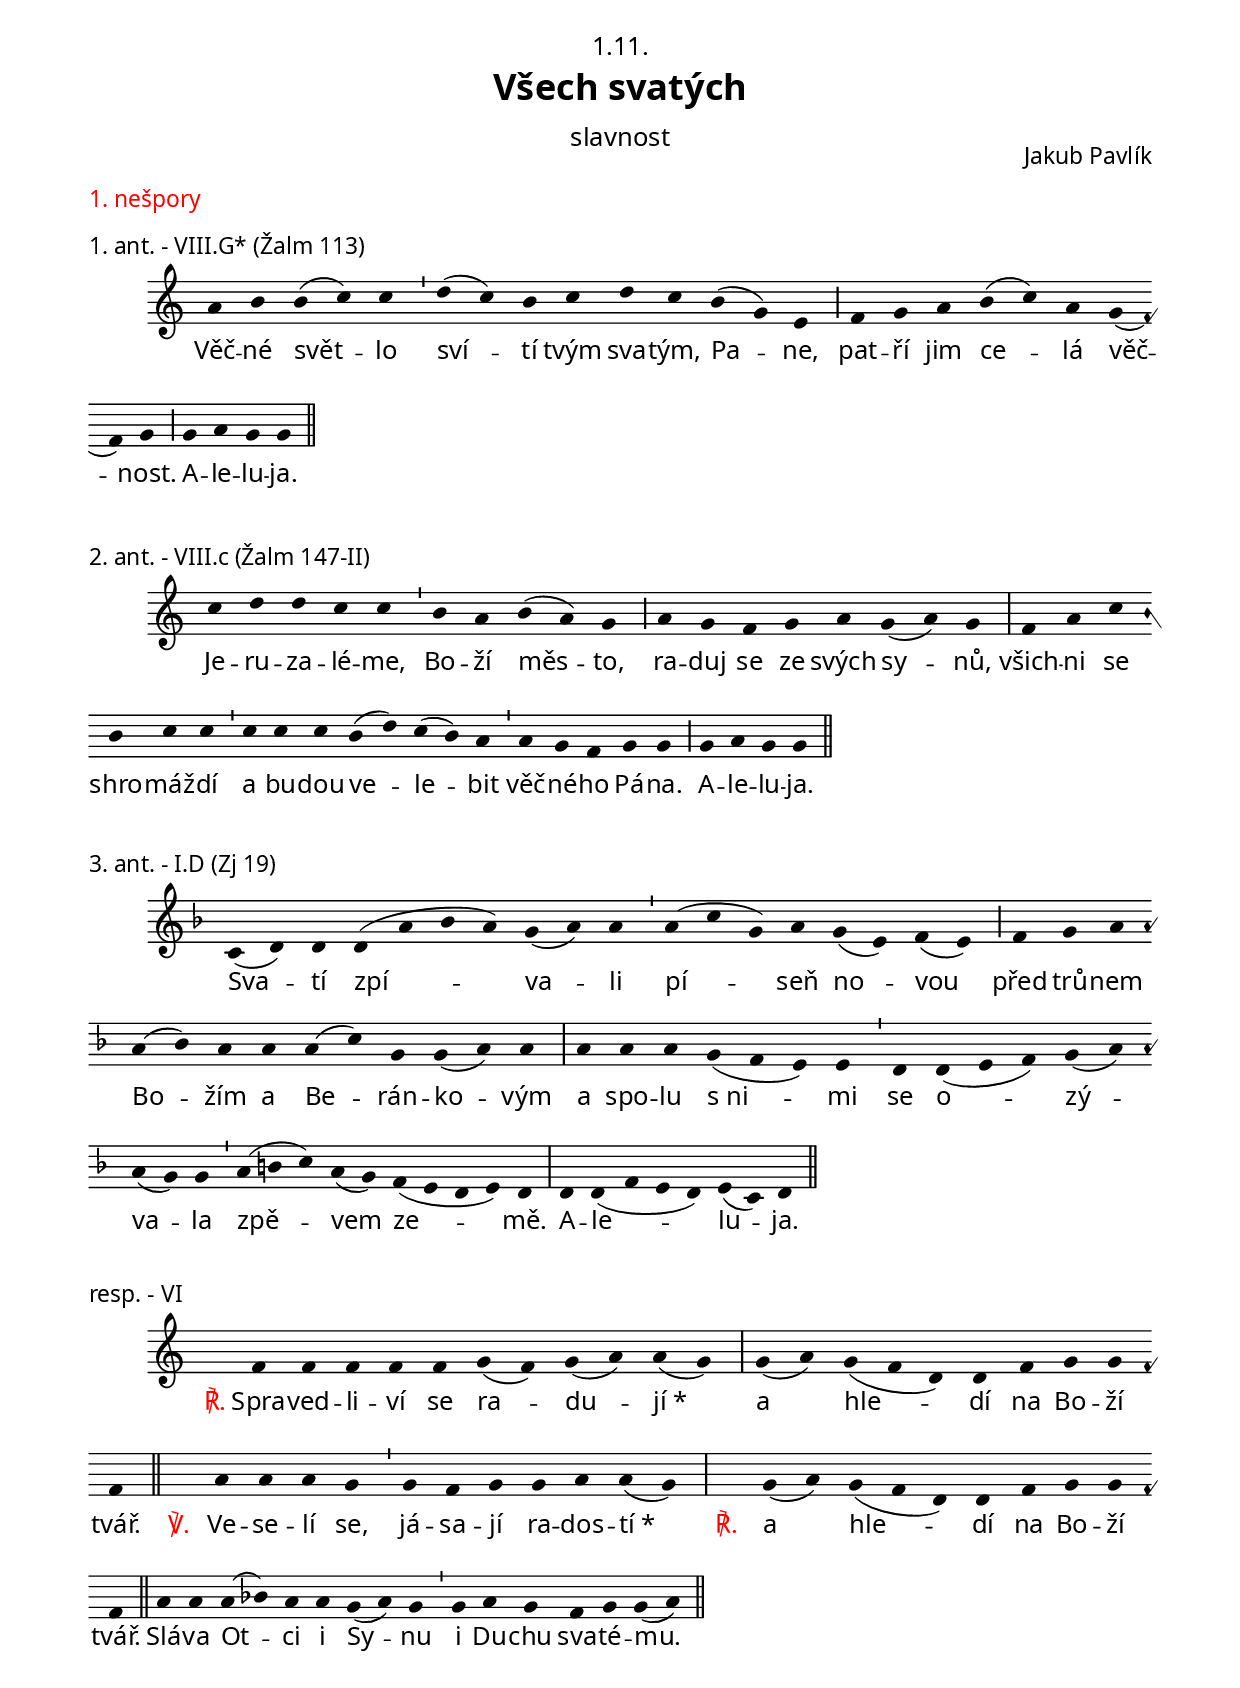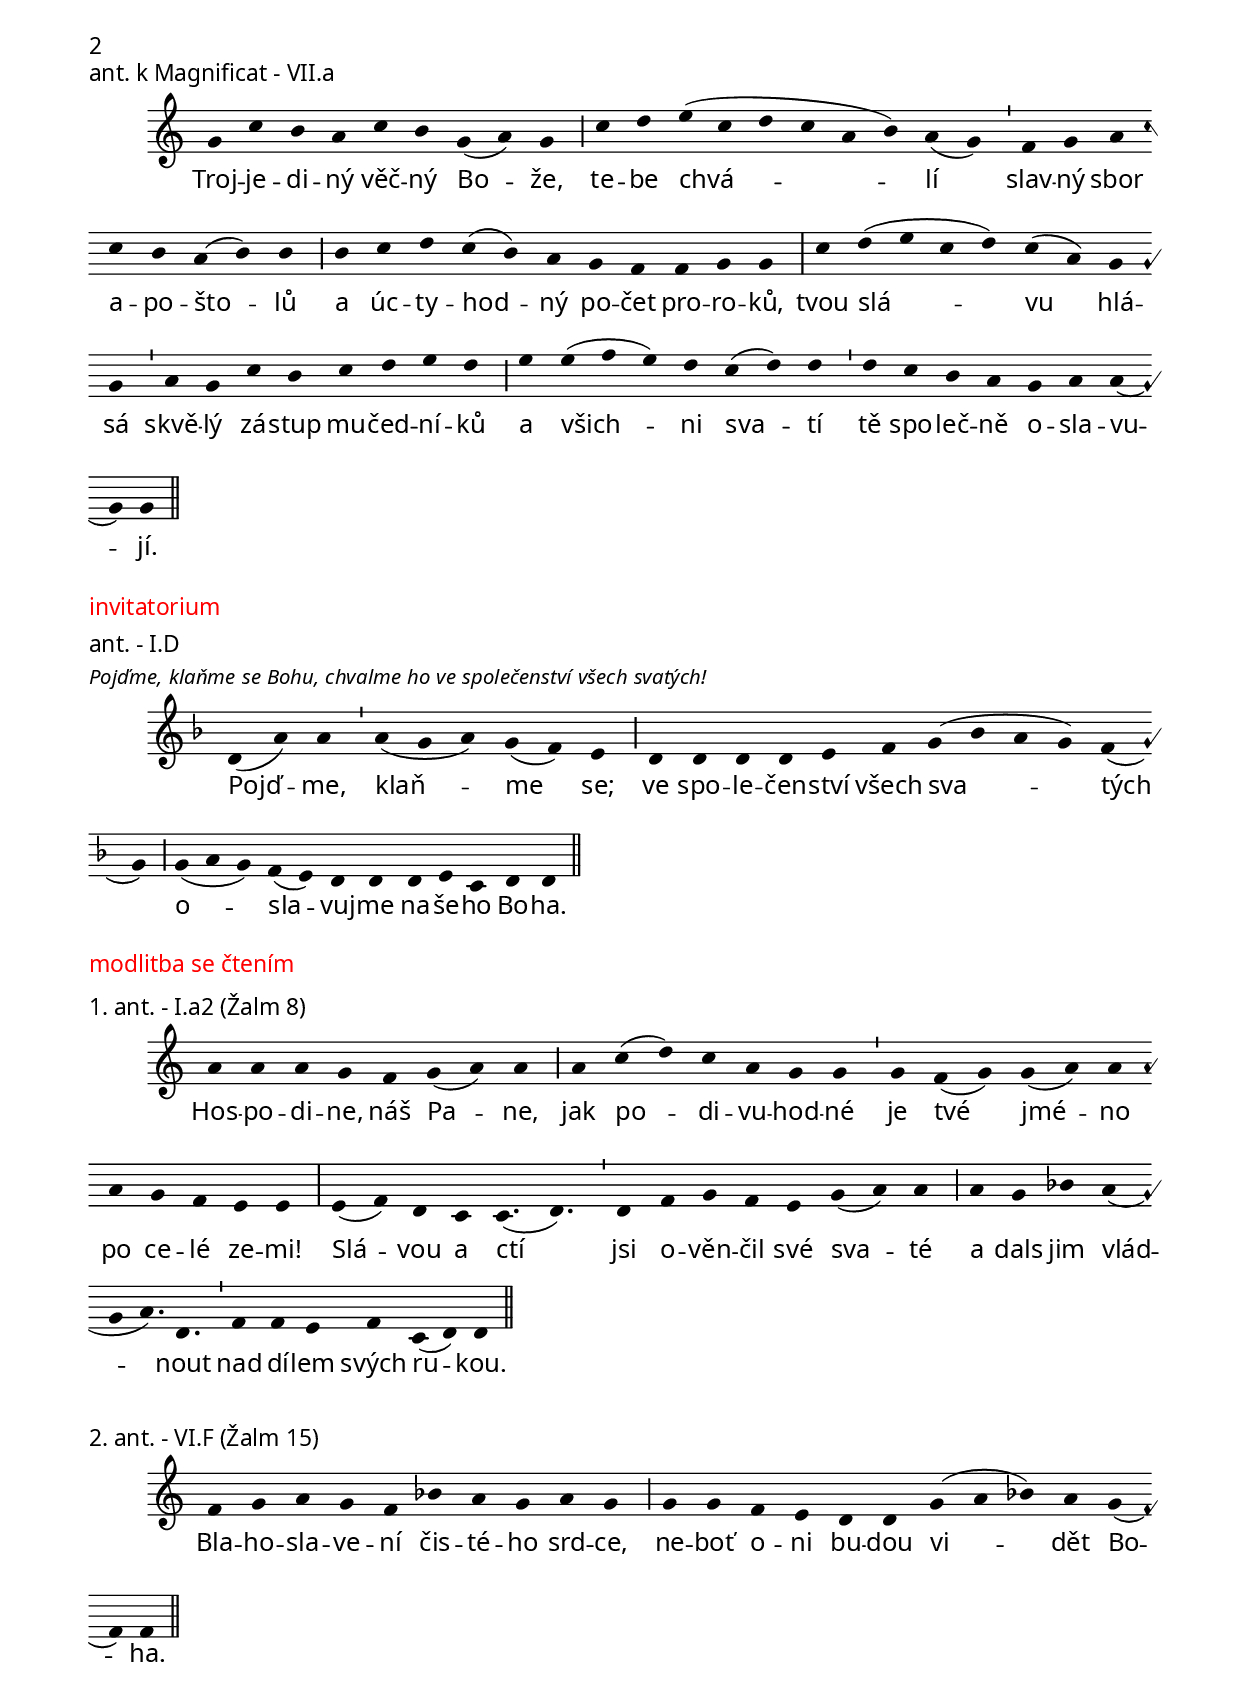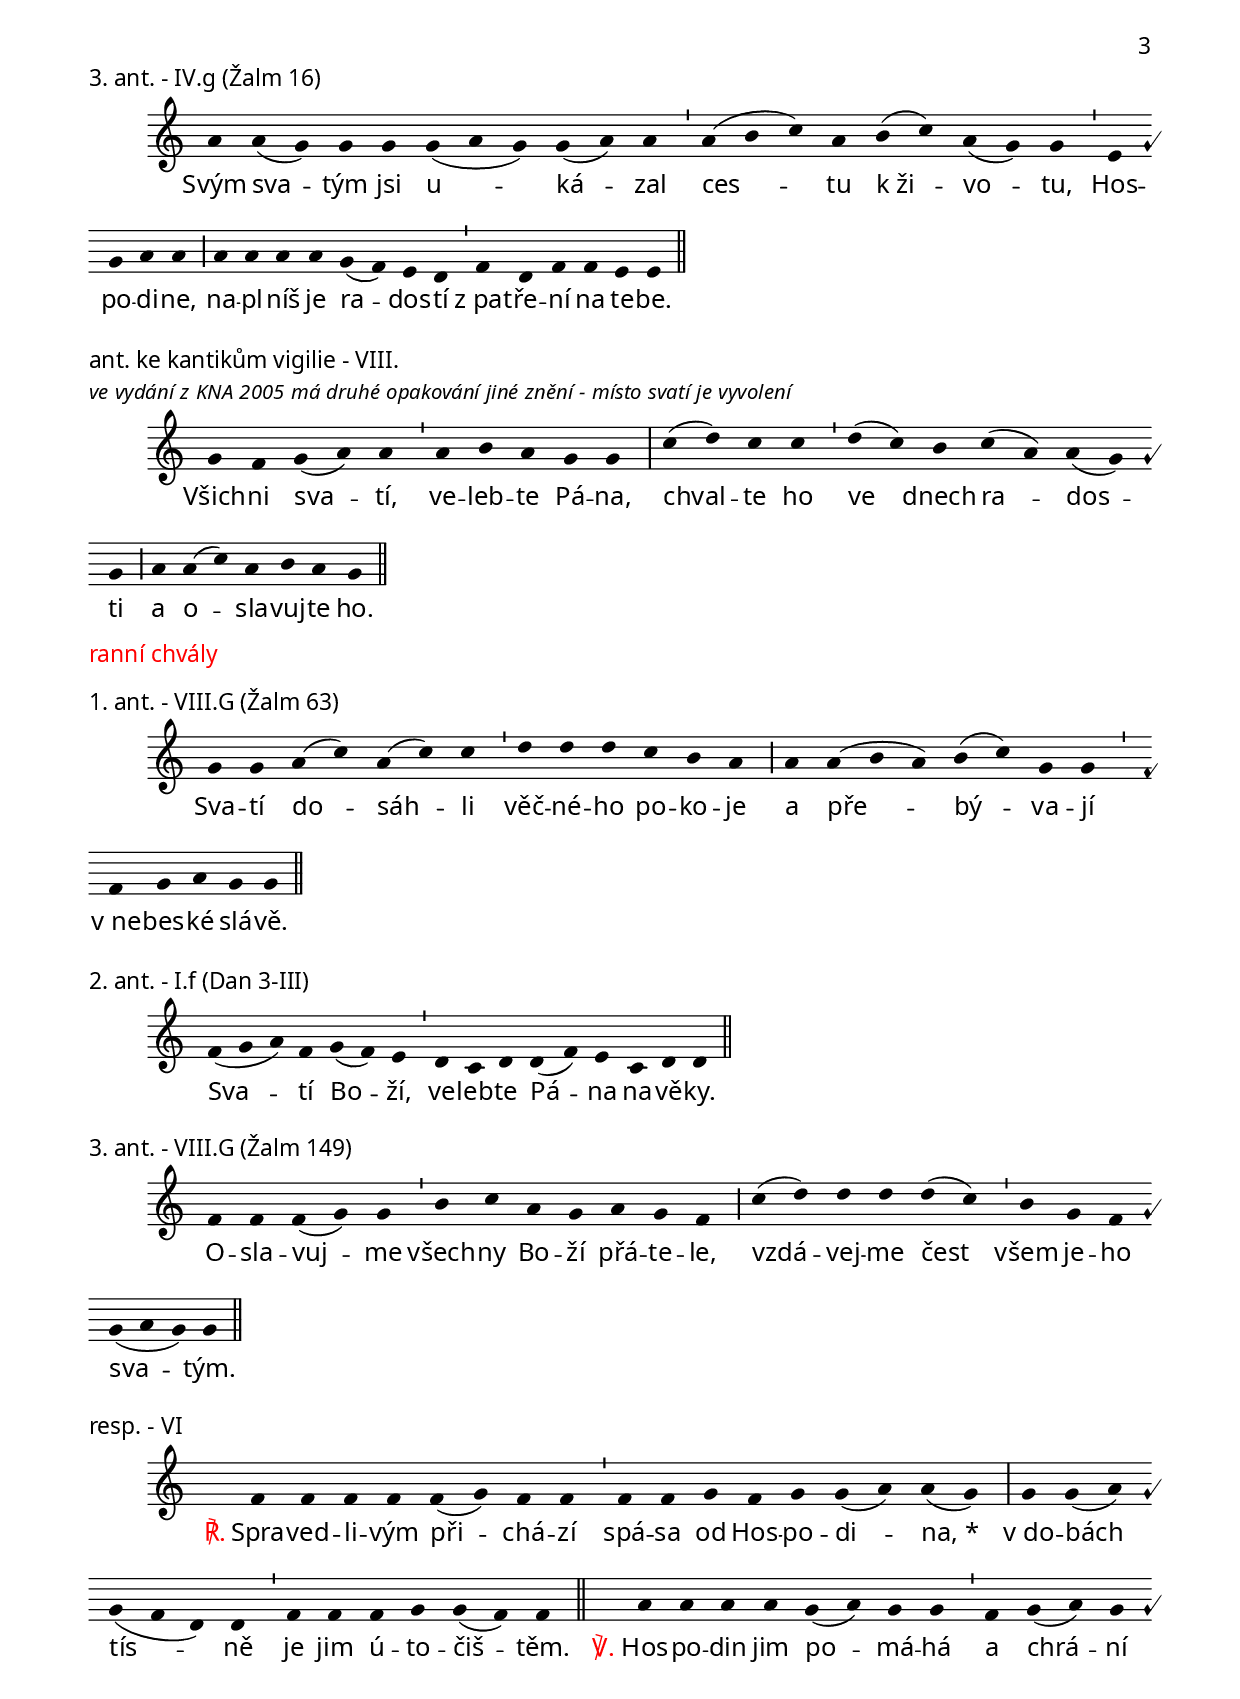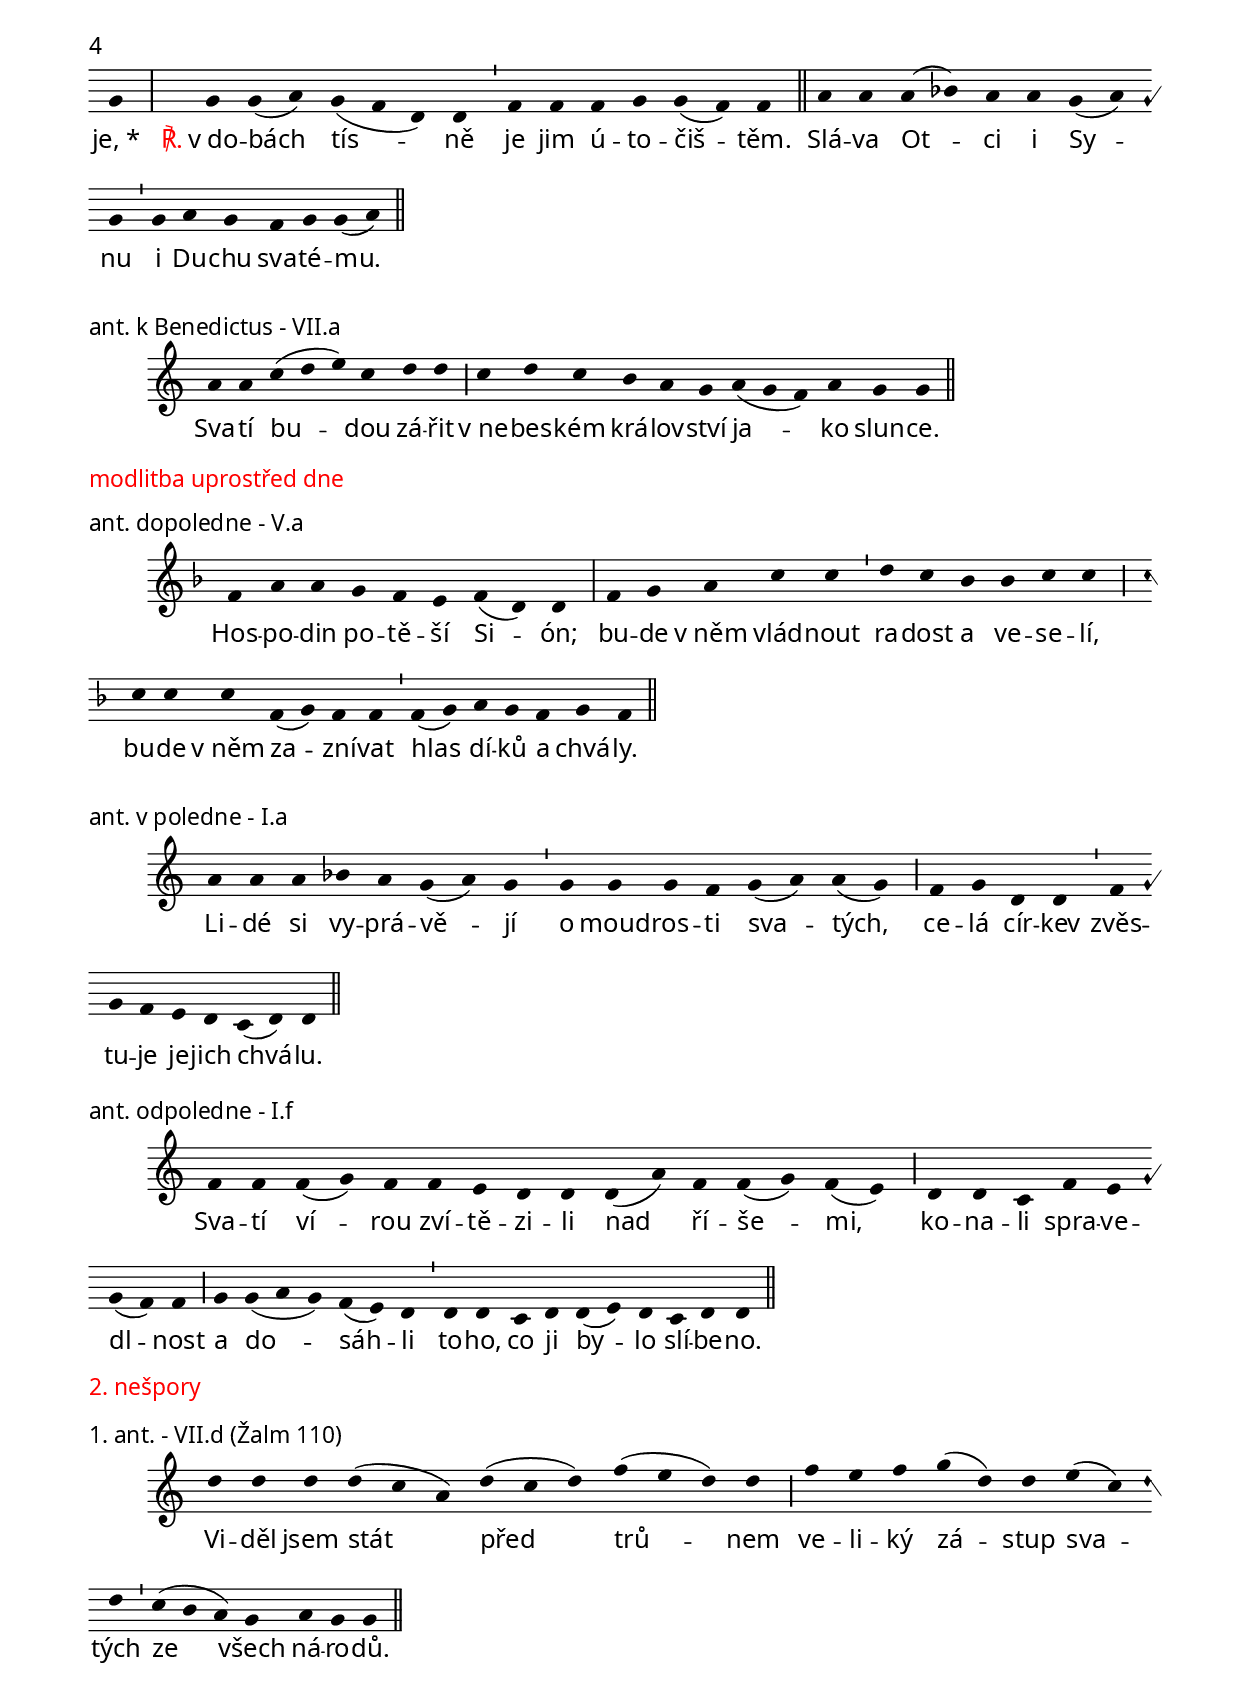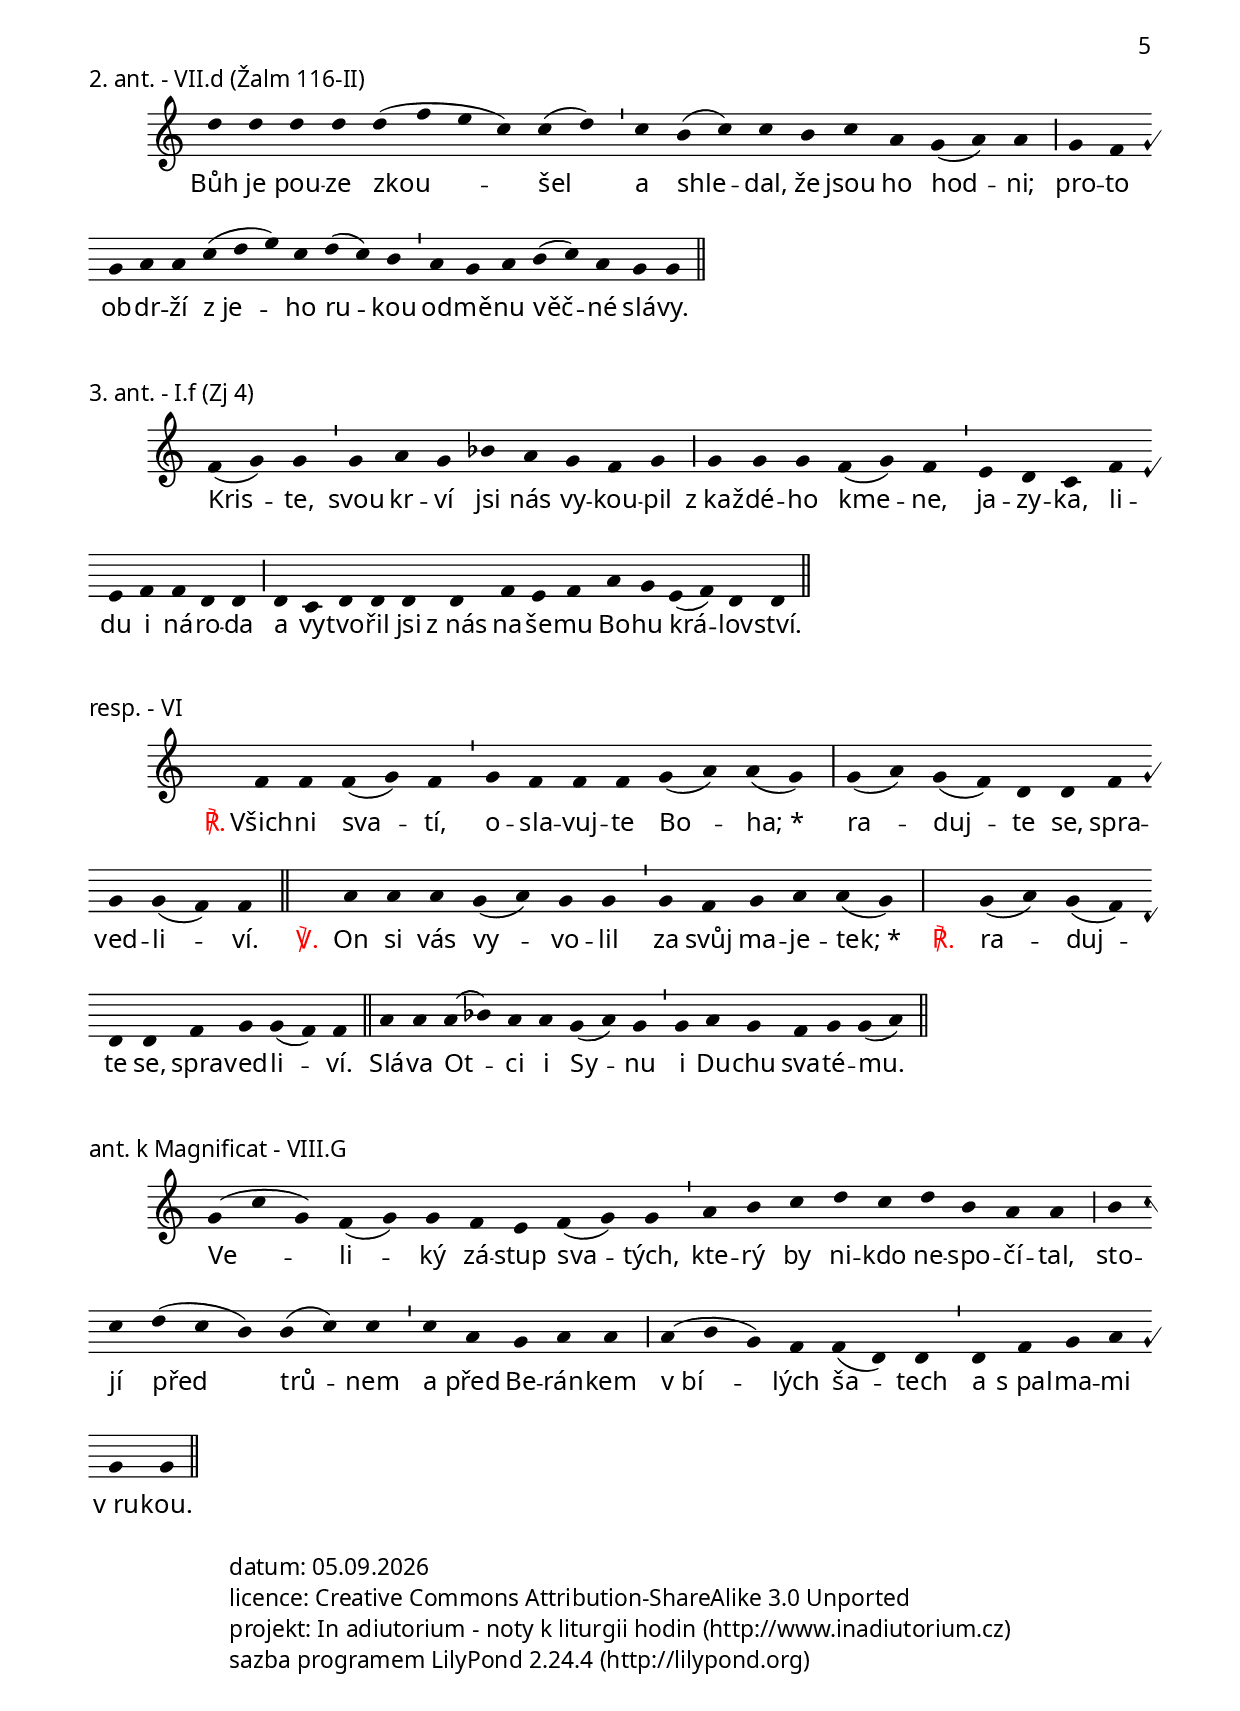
\version "2.16.0"

\include "../spolecne.ly"
\include "../dilyresponsorii.ly"

\header {
  title = \markup\titleSvatek
            "Všech svatých"
            slavnost
            1.11.
  composer = "Jakub Pavlík"
}

\markup {\nadpisHodinka {"1. nešpory"}}

\score {
  \relative c'' {
    \choralniRezim
    a4 b b( c) c \barMin d( c) b c d c b( g) e \barMaior
    f g a b( c) a g( f) g \barMaior
    g a g g \barFinalis
  }
  \addlyrics {
    Věč -- né svět -- lo sví -- tí tvým sva -- tým, Pa -- ne,
    pat -- ří jim ce -- lá věč -- nost.
    A -- le -- lu -- ja.
  }
  \header {
    quid = "1. ant."
    modus = "VIII"
    differentia = "G*"
    psalmus = "Žalm 113"
    id = "1ne-a1"
    fons = "commune jednoho muč., 1. nešp., k Magnificat"
    fial = "fial://commune/commune_jedenmucednik.ly#1ne-amag-velik"
    piece = \markup {\sestavTitulek}
  }
}

\score {
  \relative c'' {
    \choralniRezim
    c4 d d c c \barMin b a b( a) g \barMaior
    a g f g a g( a) g \barMax
    f a c b c c \barMin
    c c c b( d) c( b) a \barMin a g f g g \barMaior
    g a g g \barFinalis
  }
  \addlyrics {
    Je -- ru -- za -- lé -- me, Bo -- ží měs -- to,
    ra -- duj se ze svých sy -- nů,
    všich -- ni se shro -- máž -- dí
    a bu -- dou ve -- le -- bit věč -- né -- ho Pá -- na.
    A -- le -- lu -- ja.
  }
  \header {
    quid = "2. ant."
    modus = "VIII"
    differentia = "c"
    psalmus = "Žalm 147-II"
    id = "1ne-a2"
    fons = "2. část: žaltář, 4.t., pá, r.ch., 2.ant."
    fial = "fial://antifony/tyden4_6patek.ly#rch-ant2?cast"
    piece = \markup {\sestavTitulek}
  }
}

\score {
  \relative c' {
    \key f \major
    \choralniRezim
    c4( d) d d( a' bes a) g( a) a \barMin a( c g) a g( e) f( e) \barMaior
    f g a a( bes) a a a( c) g g( a) a \barMax
    a a a g( f e) e \barMin d d( e f) g( a) a( g) g \barMin a( b c) a( g) f( e d e) d \barMax

    d d( f e d) e( c) d \barFinalis
  }
  \addlyrics {
    Sva -- tí zpí -- va -- li pí -- seň no -- vou
    před trů -- nem Bo -- žím a Be -- rán -- ko -- vým
    a spo -- lu s_ni -- mi se o -- zý -- va -- la zpě -- vem ze -- mě.

    A -- le -- lu -- ja.
  }
  \header {
    quid = "3. ant."
    modus = "I"
    differentia = "D"
    psalmus = "Zj 19"
    id = "1ne-a3"
    fial = "fial://commune/commune_svatymuz.ly#2ne-a3"
    piece = \markup {\sestavTitulek}
  }
}

\score {
  \relative c' {
    \choralniRezim

    % R
    \neviditelna f
    f4 f f f f g( f) g( a) a( g) \barMax
    g( a) g( f d) d f g g f \barFinalis
    % V
    \neviditelna a
    a4 a a g \barMin g f g g a a( g) \barMax
    % R
    \neviditelna a
    g( a) g( f d) d f g g f \barFinalis
    % Slava
    \respVIdoxologie \barFinalis
  }
  \addlyrics {
    \Response Spra -- ved -- li -- ví se ra -- du -- jí_*
    a hle -- dí na Bo -- ží tvář.
    \Verse Ve -- se -- lí se, já -- sa -- jí ra -- dos -- tí_*
    \Response a hle -- dí na Bo -- ží tvář.
    \textRespDoxologie
  }
  \header {
    quid = "resp."
    modus = "VI"
    id = "1ne-r"
    piece = \markup {\sestavTitulekResp}
  }
}

\score {
  \relative c'' {
    \choralniRezim
    g4 c b a c b g( a) g \barMaior
    c d e( c d c a b) a( g) \barMin f g a c b a( b) b \barMaior
    b c d c( b) a g f f g g \barMax

    c d( e c d) c( a) g g \barMin a g c b c d e d \barMaior
    e e( f e) d c( d) d \barMin d c b a g a a( g) g \barFinalis
  }
  \addlyrics {
    Troj -- je -- di -- ný věč -- ný Bo -- že,
    te -- be chvá -- lí slav -- ný sbor a -- po -- što -- lů
    a úc -- ty -- hod -- ný po -- čet pro -- ro -- ků,

    tvou slá -- vu hlá -- sá skvě -- lý zá -- stup mu -- čed -- ní -- ků
    a všich -- ni sva -- tí tě spo -- leč -- ně o -- sla -- vu -- jí.
  }
  \header {
    quid = "ant. k Magnificat"
    modus = "VII"
    differentia = "a"
    psalmus = ""
    id = "1ne-amag"
    piece = \markup {\sestavTitulekBezZalmu}
  }
}

\markup {\nadpisHodinka {"invitatorium"}}

\score {
  \relative c' {
    \key f \major
    \choralniRezim
    d4( a') a \barMin a( g a) g( f) e \barMaior
    d d d d e f g( bes a g) f( g) \barMaior
    g( a g) f( e) d d d e c d d \barFinalis
  }
  \addlyrics {
    Pojď -- me, klaň -- me se;
    ve spo -- le -- čen -- ství všech sva -- tých
    o -- sla -- vuj -- me na -- še -- ho Bo -- ha.
  }
  \header {
    % Vtipne je, ze me zneni, z rytmickych duvodu nahrazujici
    % "chvalme" za "oslavujme", by mohlo vznaset narok,
    % ze je o spetku vernejsim prekladem latinskeho originalu.
    textus_approbatus = "Pojďme, klaňme se Bohu,
    chvalme ho ve společenství všech svatých!"
    quid = "ant."
    modus = "I"
    differentia = "D"
    psalmus = ""
    id = "invit"
    piece = \markup {\sestavTitulekBezZalmu}
  }
}

\markup {\nadpisHodinka {"modlitba se čtením"}}

\score {
  \relative c'' {
    \choralniRezim
    a4 a a g f g( a) a \barMaior
    a c( d) c a g g \barMin g f( g) g( a) a a g f e e \barMax

    e( f) d c c4.( d) \barMin d4 f g f e g( a) a \barMaior
    a g bes a( g a4.) d, \barMin f4 f e f c( d) d \barFinalis
  }
  \addlyrics {
    Hos -- po -- di -- ne, náš Pa -- ne,
    jak po -- di -- vu -- hod -- né je tvé jmé -- no po ce -- lé ze -- mi!

    Slá -- vou a ctí jsi o -- věn -- čil své sva -- té
    a dals jim vlád -- nout nad dí -- lem svých ru -- kou.
  }
  \header {
    quid = "1. ant."
    modus = "I"
    differentia = "a2"
    psalmus = "Žalm 8"
    fons = "sanktoral/0705cyrilametodej.ly#2ne-a2"
    id = "mc-a1"
    piece = \markup {\sestavTitulek}
  }
}

\score {
  \relative c' {
    \choralniRezim
    f4 g a g f bes a g a g \barMaior
    g g f e d d g( a bes) a g( f) f \barFinalis
  }
  \addlyrics {
    Bla -- ho -- sla -- ve -- ní čis -- té -- ho srd -- ce,
    ne -- boť o -- ni bu -- dou vi -- dět Bo -- ha.
  }
  \header {
    quid = "2. ant."
    modus = "VI"
    differentia = "F"
    psalmus = "Žalm 15"
    fons = "antifony/tyden1_2pondeli.ly#ne-ant2"
    id = "mc-a2"
    piece = \markup {\sestavTitulek}
  }
}

\score {
  \relative c'' {
    \choralniRezim
    a4 a( g) g g g( a g) g( a) a \barMin
    a( b c) a b( c) a( g) g \barMin
    e g a a \barMaior
    a a a a g( f) e d \barMin f d f f e e \barFinalis
  }
  \addlyrics {
    Svým sva -- tým jsi u -- ká -- zal
    ces -- tu k_ži -- vo -- tu,
    Hos -- po -- di -- ne,
    na -- pl -- níš je ra -- dos -- tí
    z_pat -- ře -- ní na te -- be.
  }
  \header {
    quid = "3. ant."
    modus = "IV"
    differentia = "g"
    psalmus = "Žalm 16"
    id = "mc-a3"
    piece = \markup {\sestavTitulek}
  }
}

\score {
  \relative c'' {
    \choralniRezim
    g4 f g( a) a \barMin
    a b a g g \barMax
    c( d) c c \barMin d( c) b c( a) a( g) g \barMaior
    a a( c) a b a g \barFinalis
  }
  \addlyrics {
    Všich -- ni sva -- tí,
    ve -- leb -- te Pá -- na,
    chval -- te ho ve dnech ra -- dos -- ti
    a o -- sla -- vuj -- te ho.
  }
  \header {
    textus_approbatus = "ve vydání z KNA 2005 má druhé opakování jiné znění - místo svatí je vyvolení"
    quid = "ant. ke kantikům vigilie"
    modus = "VIII"
    differentia = ""
    psalmus = ""
    fial = "antifony/velikonoce_tyden1_3utery.ly#rch-a2?delsi_text"
    id = "mc-avig"
    piece = \markup {\sestavTitulekBezZalmu}
  }
}

\markup {\nadpisHodinka {"ranní chvály"}}

\score {
  \relative c'' {
    \choralniRezim
    g4 g a( c) a( c) c \barMin d d d c b a \barMaior
    a a( b a) b( c) g g \barMin  f g a g g \barFinalis
  }
  \addlyrics {
    Sva -- tí do -- sáh -- li věč -- né -- ho po -- ko -- je
    a pře -- bý -- va -- jí v_ne -- bes -- ké slá -- vě.
  }
  \header {
    quid = "1. ant."
    modus = "VIII"
    differentia = "G"
    psalmus = "Žalm 63"
    id = "rch-a1"
    fons = "commune jeden muč., 2. nešp., k Magnificat"
    fial = "fial://commune/commune_jedenmucednik.ly#2ne-amag"
    piece = \markup {\sestavTitulek}
  }
}

\score {
  \relative c' {
    \choralniRezim
    f4( g a) f g( f) e \barMin
    d c d d( f) e c d d \barFinalis
  }
  \addlyrics {
    Sva -- tí Bo -- ží,
    ve -- leb -- te Pá -- na na -- vě -- ky.
  }
  \header {
    quid = "2. ant."
    modus = "I"
    differentia = "f"
    psalmus = "Dan 3-III"
    id = "rch-a2"
    piece = \markup {\sestavTitulek}
  }
}

\score {
  \relative c' {
    \choralniRezim
    f4 f f( g) g \barMin b c a g a g f \barMaior
    c'( d) d d d( c) \barMin b g f g( a g) g \barFinalis
  }
  \addlyrics {
    O -- sla -- vuj -- me všech -- ny Bo -- ží přá -- te -- le,
    vzdá -- vej -- me čest všem je -- ho sva -- tým.
  }
  \header {
    quid = "3. ant."
    modus = "VIII"
    differentia = "G"
    psalmus = "Žalm 149"
    id = "rch-a3"
    piece = \markup {\sestavTitulek}
  }
}

\score {
  \relative c' {
    \choralniRezim

    % R
    \neviditelna f
    f4 f f f f( g) f f \barMin f f g f g g( a) a( g) \barMax
    g g( a) g( f d) d \barMin f f f g g( f) f \barFinalis
    % V
    \neviditelna a
    a4 a a a g( a) g g \barMin f g( a) g g \barMax
    % R
    \neviditelna a
    g g( a) g( f d) d \barMin f f f g g( f) f \barFinalis
    % Slava
    \respVIdoxologie \barFinalis
  }
  \addlyrics {
    \Response Spra -- ved -- li -- vým při -- chá -- zí spá -- sa od Hos -- po -- di -- na,_*
    v_do -- bách tís -- ně je jim ú -- to -- čiš -- těm.
    \Verse Hos -- po -- din jim po -- má -- há a chrá -- ní je,_*
    \Response v_do -- bách tís -- ně je jim ú -- to -- čiš -- těm.
    \textRespDoxologie
  }
  \header {
    quid = "resp."
    modus = "VI"
    id = "rch-r"
    fons = "commune více muč., 2. nešp."
    fial = "fial://commune/commune_vicemucedniku.ly#2ne-resp"
    piece = \markup {\sestavTitulekResp}
  }
}

\score {
  \relative c'' {
    \choralniRezim
    a4 a c( d e) c d d \barMaior
    c d c b a g a( g f) a g g \barFinalis
  }
  \addlyrics {
    Sva -- tí bu -- dou zá -- řit
    v_ne -- bes -- kém krá -- lov -- ství ja -- ko slun -- ce.
  }
  \header {
    quid = "ant. k Benedictus"
    modus = "VII"
    differentia = "a"
    psalmus = ""
    placet = "melodické ozdoby na slovech _budou_ a _jako_ ...
    obě stejným způsobem nepatřičné (zvýraznění slova, které nemá být
    zvýrazňováno), ale nepobuřují mě. Antifona s nimi není bezchybná,
    ale přesto se mi líbí. Bez nich by se musela úplně přepsat."
    id = "rch-aben"
    piece = \markup {\sestavTitulekBezZalmu}
  }
}

\markup {\nadpisHodinka {"modlitba uprostřed dne"}}

\score {
  \relative c' {
    \choralniRezim
    \key f \major
    f4 a a g f e f( d) d \barMax
    f g a c c \barMin d c bes bes c c \barMaior
    c c c f,( g) f f \barMin f( g) a g f g f \barFinalis
  }
  \addlyrics {
    Hos -- po -- din po -- tě -- ší Si -- ón;
    bu -- de v_něm vlád -- nout ra -- dost a ve -- se -- lí,
    bu -- de v_něm za -- zní -- vat hlas dí -- ků a chvá -- ly.
  }
  \header {
    quid = "ant. dopoledne"
    modus = "V"
    differentia = "a"
    psalmus = ""
    id = "tercie"
    piece = \markup {\sestavTitulekBezZalmu}
  }
}

\score {
  \relative c'' {
    \choralniRezim
    a4 a a bes a g( a) g \barMin g g g f g( a) a( g) \barMaior
    f g d d \barMin f g f e d c( d) d \barFinalis
  }
  \addlyrics {
    Li -- dé si vy -- prá -- vě -- jí o moud -- ros -- ti sva -- tých,
    ce -- lá cír -- kev zvěs -- tu -- je je -- jich chvá -- lu.
  }
  \header {
    quid = "ant. v poledne"
    modus = "I"
    differentia = "a"
    psalmus = ""
    placet = "první část nepříliš vhodně napodobuje verš 
    stereotypních krátkých responsorií modu VI;
    předělat"
    id = "sexta"
    piece = \markup {\sestavTitulekBezZalmu}
  }
}

\score {
  \relative c' {
    \choralniRezim
    f4 f f( g) f f e d d d( a') f f( g) f( e) \barMaior
    d d c f e g( f) f \barMaior
    g g( a g) f( e) d \barMin d d c d d( e) d c d d \barFinalis
  }
  \addlyrics {
    Sva -- tí ví -- rou zví -- tě -- zi -- li nad ří -- še -- mi,
    ko -- na -- li spra -- ve -- dl -- nost
    a do -- sáh -- li to -- ho, co ji by -- lo slí -- be -- no.
  }
  \header {
    quid = "ant. odpoledne"
    modus = "I"
    differentia = "f"
    psalmus = ""
    id = "nona"
    piece = \markup {\sestavTitulekBezZalmu}
  }
}

\markup {\nadpisHodinka {"2. nešpory"}}

\score {
  \relative c'' {
    \choralniRezim
    d4 d d d( c a) d( c d) f( e d) d \barMaior
    f e f g( d) d e( c) d \barMin c( b a) g a g g  \barFinalis
  }
  \addlyrics {
    Vi -- děl jsem stát před trů -- nem
    ve -- li -- ký zá -- stup sva -- tých ze všech ná -- ro -- dů.
  }
  \header {
    quid = "1. ant."
    modus = "VII"
    differentia = "d"
    psalmus = "Žalm 110"
    id = "2ne-a1"
    piece = \markup {\sestavTitulek}
  }
}

\score {
  \relative c'' {
    \choralniRezim
    d4 d d d d( f e c) c( d) \barMin
    c b( c) c b c a g( a) a \barMaior
    g f g a a c( d e) c d( c) b \barMin
    a g a b( c) a g g \barFinalis
  }
  \addlyrics {
    Bůh je pou -- ze zkou -- šel
    a shle -- dal, že jsou ho hod -- ni;
    pro -- to ob -- dr -- ží z_je -- ho ru -- kou
    od -- mě -- nu věč -- né slá -- vy.
  }
  \header {
    quid = "2. ant."
    modus = "VII"
    differentia = "d"
    psalmus = "Žalm 116-II"
    id = "2ne-a2"
    piece = \markup {\sestavTitulek}
  }
}

\score {
  \relative c' {
    \choralniRezim
    f4( g) g \barMin g a g bes a g f g \barMaior
    g g g f( g) f \barMin e d c f e f f d d \barMaior
    d c d d d d f e f a g e( f) d d \barFinalis
  }
  \addlyrics {
    Kris -- te, svou kr -- ví jsi nás vy -- kou -- pil
    z_kaž -- dé -- ho kme -- ne, ja -- zy -- ka, li -- du i ná -- ro -- da
    a vy -- tvo -- řil jsi z_nás na -- še -- mu Bo -- hu krá -- lov -- ství.
  }
  \header {
    quid = "3. ant."
    modus = "I"
    differentia = "f"
    psalmus = "Zj 4"
    id = "2ne-a3"
    placet = "melodie na prvním 'jsi' mě sice nedráždí, ale pravděpodobně není zcela košer"
    piece = \markup {\sestavTitulek}
  }
}

\score {
  \relative c' {
    \choralniRezim

    % R
    \neviditelna c
    f f f( g) f \barMin g f f f g( a) a( g) \barMax
    g( a) g( f) d d f g g( f) f \barFinalis
    % V
    \neviditelna a
    a a a g( a) g g \barMin g f g a a( g) \barMax
    % R
    \neviditelna a
    g( a) g( f) d d f g g( f) f \barFinalis
    % Slava
    \respVIdoxologie \barFinalis
  }
  \addlyrics {
    \Response Všich -- ni sva -- tí, o -- sla -- vuj -- te Bo -- ha;_*
    ra -- duj -- te se, spra -- ved -- li -- ví.
    \Verse On si vás vy -- vo -- lil za svůj ma -- je -- tek;_*
    \Response ra -- duj -- te se, spra -- ved -- li -- ví.
    \textRespDoxologie
  }
  \header {
    quid = "resp."
    modus = "VI"
    id = "2ne-r"
    piece = \markup {\sestavTitulekResp}
  }
}

\score {
  \relative c'' {
    \choralniRezim
    g4( c g) f( g) g f e f( g) g \barMin
    a b c d c d b a a \barMaior
    b c d( c b) b( c) c \barMin c a g a a \barMaior
    a( b g) f f( d) d \barMin d f g a g g \barFinalis
  }
  \addlyrics {
    Ve -- li -- ký zá -- stup sva -- tých,
    kte -- rý by ni -- kdo ne -- spo -- čí -- tal,
    sto -- jí před trů -- nem a před Be -- rán -- kem
    v_bí -- lých ša -- tech a s_pal -- ma -- mi v_ru -- kou.
  }
  \header {
    quid = "ant. k Magnificat"
    modus = "VIII"
    differentia = "G"
    psalmus = ""
    id = "2ne-amag"
    piece = \markup {\sestavTitulekBezZalmu}
  }
}